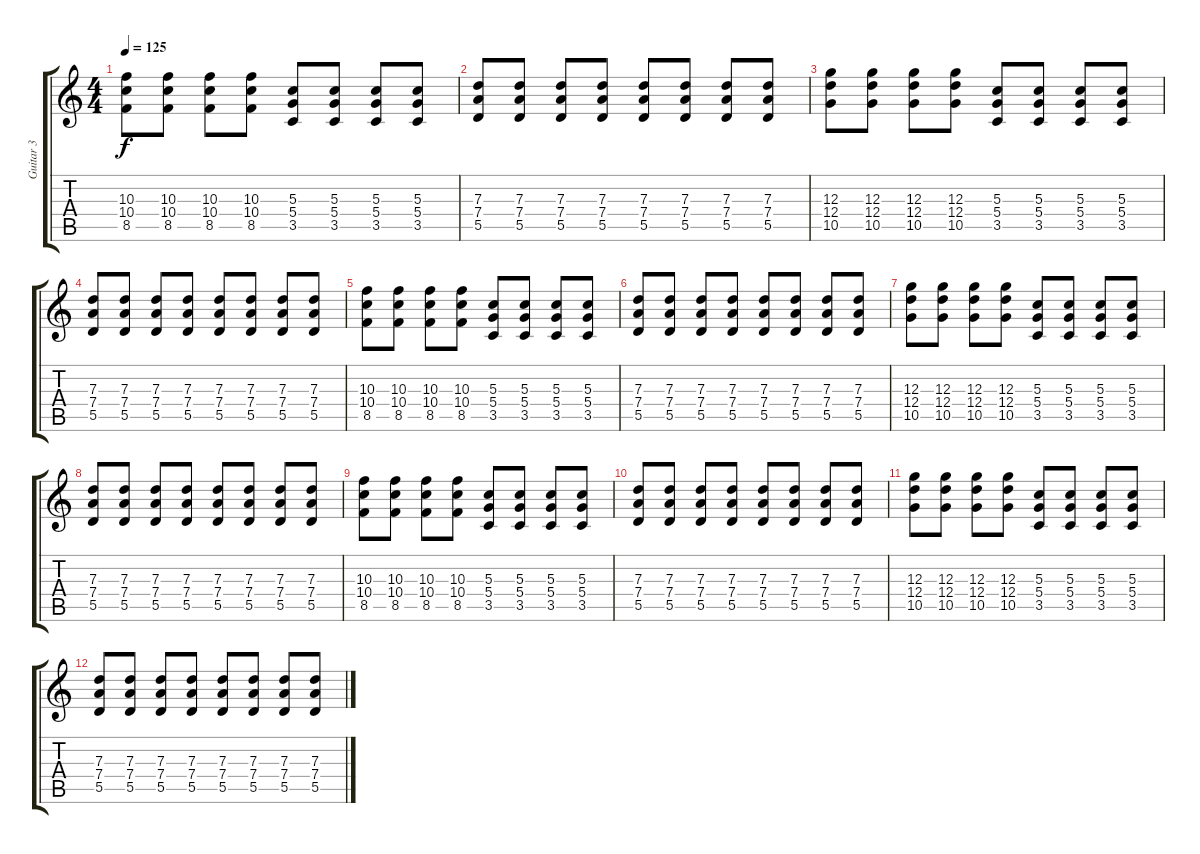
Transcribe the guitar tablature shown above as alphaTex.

\track ("Guitar 3" "Guitar 3") {instrument distortionguitar}
\staff {score tabs}
\tuning (E4 B3 G3 D3 A2 E2) {hide}
\ts (4 4)
\tempo 125
\clef g2
\ks c
(10.3 10.4 8.5).8{dy f} (10.3 10.4 8.5).8 (10.3 10.4 8.5).8 (10.3 10.4 8.5).8 (5.3 5.4 3.5).8 (5.3 5.4 3.5).8 (5.3 5.4 3.5).8 (5.3 5.4 3.5).8 |
(7.3 7.4 5.5).8 (7.3 7.4 5.5).8 (7.3 7.4 5.5).8 (7.3 7.4 5.5).8 (7.3 7.4 5.5).8 (7.3 7.4 5.5).8 (7.3 7.4 5.5).8 (7.3 7.4 5.5).8 |
(12.3 12.4 10.5).8 (12.3 12.4 10.5).8 (12.3 12.4 10.5).8 (12.3 12.4 10.5).8 (5.3 5.4 3.5).8 (5.3 5.4 3.5).8 (5.3 5.4 3.5).8 (5.3 5.4 3.5).8 |
(7.3 7.4 5.5).8 (7.3 7.4 5.5).8 (7.3 7.4 5.5).8 (7.3 7.4 5.5).8 (7.3 7.4 5.5).8 (7.3 7.4 5.5).8 (7.3 7.4 5.5).8 (7.3 7.4 5.5).8 |
(10.3 10.4 8.5).8 (10.3 10.4 8.5).8 (10.3 10.4 8.5).8 (10.3 10.4 8.5).8 (5.3 5.4 3.5).8 (5.3 5.4 3.5).8 (5.3 5.4 3.5).8 (5.3 5.4 3.5).8 |
(7.3 7.4 5.5).8 (7.3 7.4 5.5).8 (7.3 7.4 5.5).8 (7.3 7.4 5.5).8 (7.3 7.4 5.5).8 (7.3 7.4 5.5).8 (7.3 7.4 5.5).8 (7.3 7.4 5.5).8 |
(12.3 12.4 10.5).8 (12.3 12.4 10.5).8 (12.3 12.4 10.5).8 (12.3 12.4 10.5).8 (5.3 5.4 3.5).8 (5.3 5.4 3.5).8 (5.3 5.4 3.5).8 (5.3 5.4 3.5).8 |
(7.3 7.4 5.5).8 (7.3 7.4 5.5).8 (7.3 7.4 5.5).8 (7.3 7.4 5.5).8 (7.3 7.4 5.5).8 (7.3 7.4 5.5).8 (7.3 7.4 5.5).8 (7.3 7.4 5.5).8 |
(10.3 10.4 8.5).8 (10.3 10.4 8.5).8 (10.3 10.4 8.5).8 (10.3 10.4 8.5).8 (5.3 5.4 3.5).8 (5.3 5.4 3.5).8 (5.3 5.4 3.5).8 (5.3 5.4 3.5).8 |
(7.3 7.4 5.5).8 (7.3 7.4 5.5).8 (7.3 7.4 5.5).8 (7.3 7.4 5.5).8 (7.3 7.4 5.5).8 (7.3 7.4 5.5).8 (7.3 7.4 5.5).8 (7.3 7.4 5.5).8 |
(12.3 12.4 10.5).8 (12.3 12.4 10.5).8 (12.3 12.4 10.5).8 (12.3 12.4 10.5).8 (5.3 5.4 3.5).8 (5.3 5.4 3.5).8 (5.3 5.4 3.5).8 (5.3 5.4 3.5).8 |
(7.3 7.4 5.5).8 (7.3 7.4 5.5).8 (7.3 7.4 5.5).8 (7.3 7.4 5.5).8 (7.3 7.4 5.5).8 (7.3 7.4 5.5).8 (7.3 7.4 5.5).8 (7.3 7.4 5.5).8
